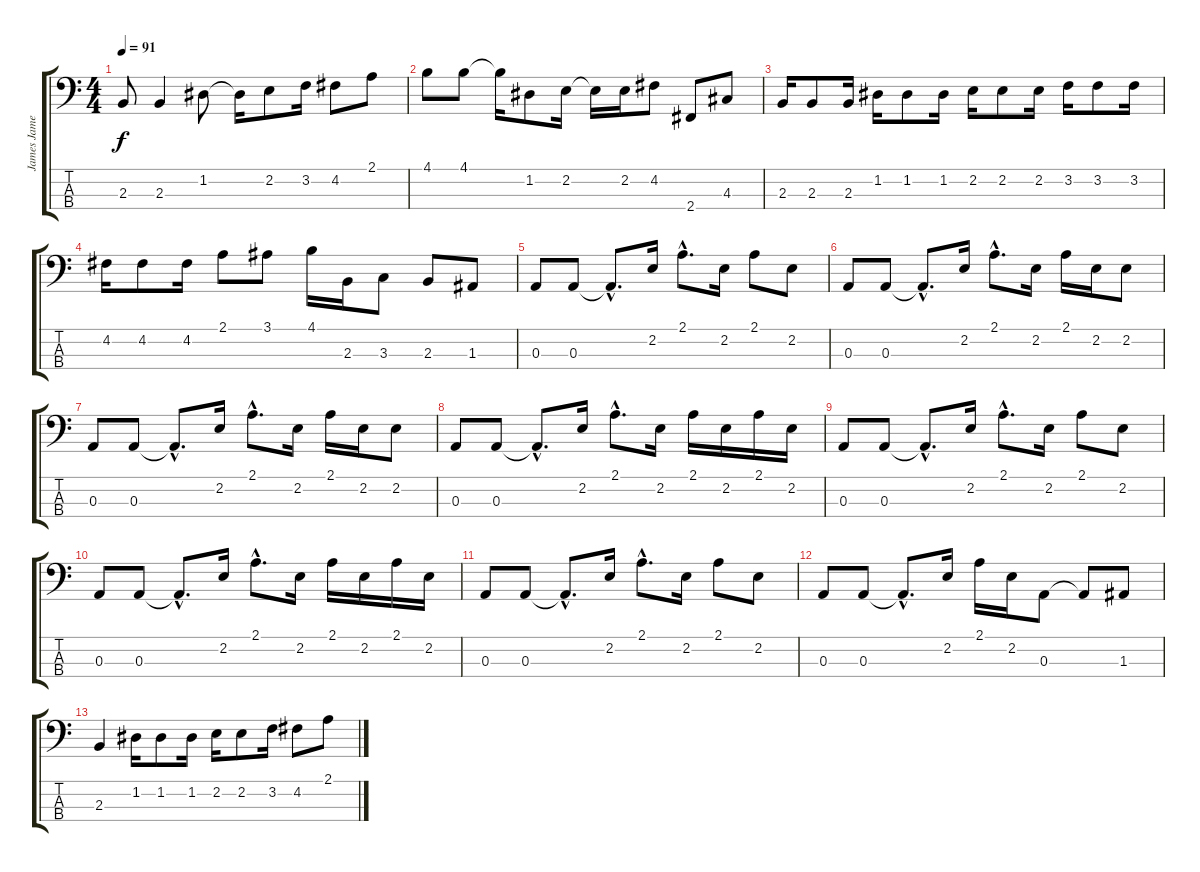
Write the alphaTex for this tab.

\track ("James Jamerson" "James Jame") {instrument electricbassfinger}
\staff {score tabs}
\tuning (G2 D2 A1 E1) {hide}
\ts (4 4)
\tempo 91
\clef f4
\ks c
2.3.8{dy f} 2.3.4 1.2.8 1.2{t}.16 2.2.8 3.2.16 4.2.8 2.1.8 |
4.1.8 4.1.8 4.1{t}.16 1.2.8 2.2.16 2.2{t}.16 2.2.16 4.2.8 2.4.8 4.3.8 |
2.3.16 2.3.8 2.3.16 1.2.16 1.2.8 1.2.16 2.2.16 2.2.8 2.2.16 3.2.16 3.2.8 3.2.16 |
4.2.16 4.2.8 4.2.16 2.1.8 3.1.8 4.1.16 2.3.16 3.3.8 2.3.8 1.3.8 |
0.3.8 0.3.8 0.3{hac t}.8{d} 2.2.16 2.1{hac}.8{d} 2.2.16 2.1.8 2.2.8 |
0.3.8 0.3.8 0.3{hac t}.8{d} 2.2.16 2.1{hac}.8{d} 2.2.16 2.1.16 2.2.16 2.2.8 |
0.3.8 0.3.8 0.3{hac t}.8{d} 2.2.16 2.1{hac}.8{d} 2.2.16 2.1.16 2.2.16 2.2.8 |
0.3.8 0.3.8 0.3{hac t}.8{d} 2.2.16 2.1{hac}.8{d} 2.2.16 2.1.16 2.2.16 2.1.16 2.2.16 |
0.3.8 0.3.8 0.3{hac t}.8{d} 2.2.16 2.1{hac}.8{d} 2.2.16 2.1.8 2.2.8 |
0.3.8 0.3.8 0.3{hac t}.8{d} 2.2.16 2.1{hac}.8{d} 2.2.16 2.1.16 2.2.16 2.1.16 2.2.16 |
0.3.8 0.3.8 0.3{hac t}.8{d} 2.2.16 2.1{hac}.8{d} 2.2.16 2.1.8 2.2.8 |
0.3.8 0.3.8 0.3{hac t}.8{d} 2.2.16 2.1.16 2.2.16 0.3.8 0.3{t}.8 1.3.8 |
2.3.4{volume 0} 1.2.16 1.2.8 1.2.16 2.2.16 2.2.8 3.2.16 4.2.8 2.1.8
